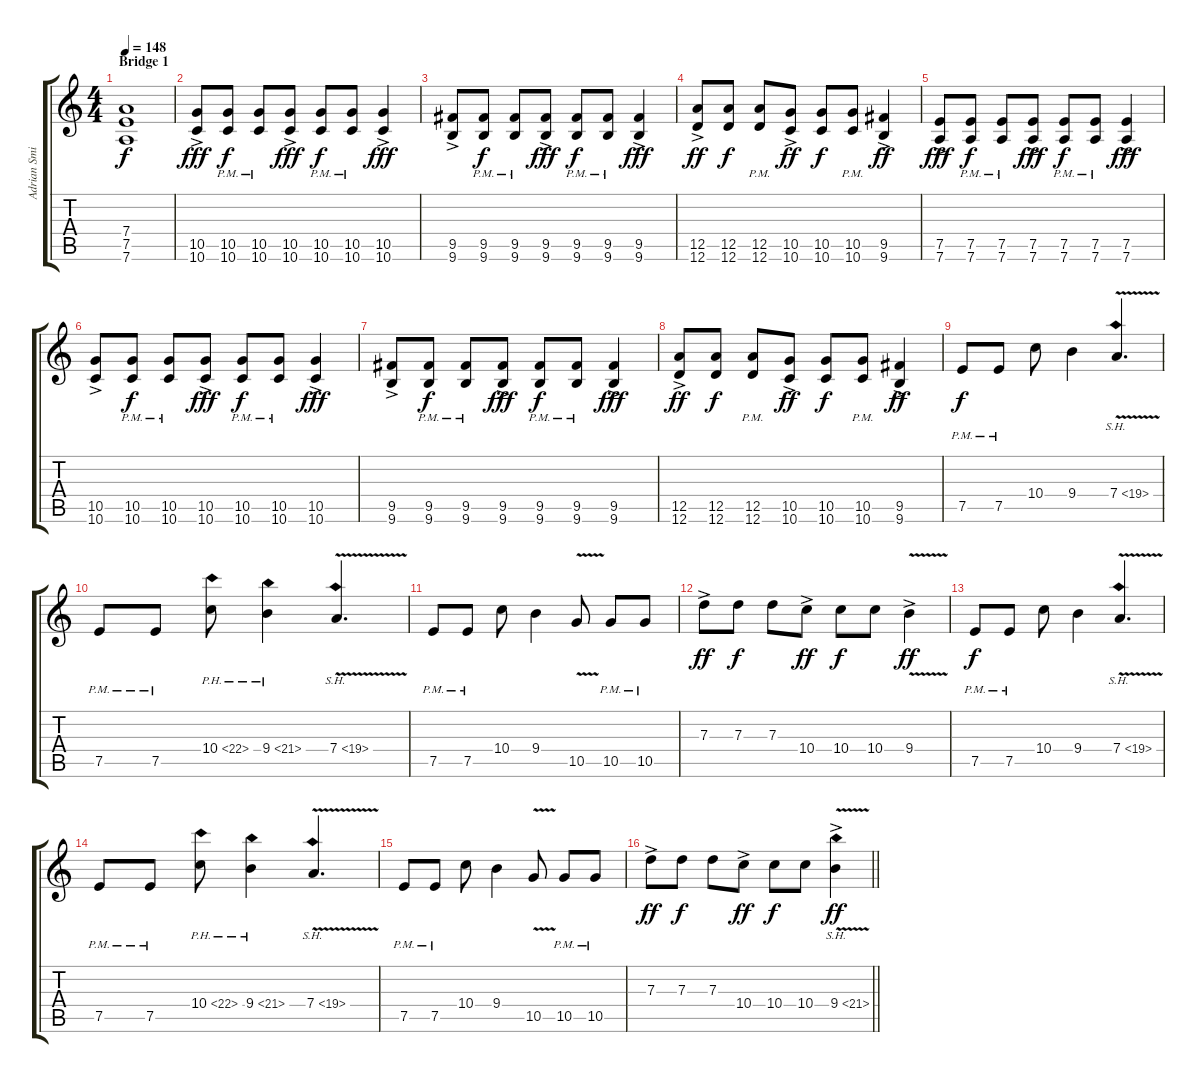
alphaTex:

\track ("Adrian Smith" "Adrian Smi") {instrument overdrivenguitar}
\staff {score tabs}
\tuning (E4 B3 G3 D3 A2 D2) {hide}
\ts (4 4)
\section ("" "Bridge 1")
\tempo 148
\clef g2
\ks c
(7.4 7.5 7.6).1{dy f} |
(10.5{ac} 10.6).8{dy fff} (10.5{pm} 10.6{pm}).8{dy f} (10.5{pm} 10.6{pm}).8 (10.5{ac} 10.6).8{dy fff} (10.5{pm} 10.6{pm}).8{dy f} (10.5{pm} 10.6{pm}).8 (10.5{ac} 10.6).4{dy fff} |
(9.5{ac} 9.6).8 (9.5{pm} 9.6{pm}).8{dy f} (9.5{pm} 9.6{pm}).8 (9.5{ac} 9.6).8{dy fff} (9.5{pm} 9.6{pm}).8{dy f} (9.5{pm} 9.6{pm}).8 (9.5{ac} 9.6).4{dy fff} |
(12.5{ac} 12.6).8{dy ff} (12.5 12.6).8{dy f} (12.5{pm} 12.6{pm}).8 (10.5{ac} 10.6).8{dy ff} (10.5 10.6).8{dy f} (10.5{pm} 10.6{pm}).8 (9.5{ac} 9.6).4{dy ff} |
(7.5{ac} 7.6).8{dy fff} (7.5{pm} 7.6{pm}).8{dy f} (7.5{pm} 7.6{pm}).8 (7.5{ac} 7.6).8{dy fff} (7.5{pm} 7.6{pm}).8{dy f} (7.5{pm} 7.6{pm}).8 (7.5{ac} 7.6).4{dy fff} |
(10.5{ac} 10.6).8 (10.5{pm} 10.6{pm}).8{dy f} (10.5{pm} 10.6{pm}).8 (10.5{ac} 10.6).8{dy fff} (10.5{pm} 10.6{pm}).8{dy f} (10.5{pm} 10.6{pm}).8 (10.5{ac} 10.6).4{dy fff} |
(9.5{ac} 9.6).8 (9.5{pm} 9.6{pm}).8{dy f} (9.5{pm} 9.6{pm}).8 (9.5{ac} 9.6).8{dy fff} (9.5{pm} 9.6{pm}).8{dy f} (9.5{pm} 9.6{pm}).8 (9.5{ac} 9.6).4{dy fff} |
(12.5{ac} 12.6).8{dy ff} (12.5 12.6).8{dy f} (12.5{pm} 12.6{pm}).8 (10.5{ac} 10.6).8{dy ff} (10.5 10.6).8{dy f} (10.5{pm} 10.6{pm}).8 (9.5{ac} 9.6).4{dy ff} |
7.5{pm}.8{dy f} 7.5{pm}.8 10.4.8 9.4.4 7.4{sh 12 v}.4{d} |
7.5{pm}.8 7.5{pm}.8 10.4{ph 12}.8 9.4{ph 12}.4 7.4{sh 12 v}.4{d} |
7.5{pm}.8 7.5{pm}.8 10.4.8 9.4.4 10.5{v}.8 10.5{pm}.8 10.5{pm}.8 |
7.3{ac}.8{dy ff} 7.3.8{dy f} 7.3.8 10.4{ac}.8{dy ff} 10.4.8{dy f} 10.4.8 9.4{v ac}.4{dy ff} |
7.5{pm}.8{dy f} 7.5{pm}.8 10.4.8 9.4.4 7.4{sh 12 v}.4{d} |
7.5{pm}.8 7.5{pm}.8 10.4{ph 12}.8 9.4{ph 12}.4 7.4{sh 12 v}.4{d} |
7.5{pm}.8 7.5{pm}.8 10.4.8 9.4.4 10.5{v}.8 10.5{pm}.8 10.5{pm}.8 |
\barLineRight lightlight
7.3{ac}.8{dy ff} 7.3.8{dy f} 7.3.8 10.4{ac}.8{dy ff} 10.4.8{dy f} 10.4.8 9.4{sh 12 v ac}.4{dy ff}
